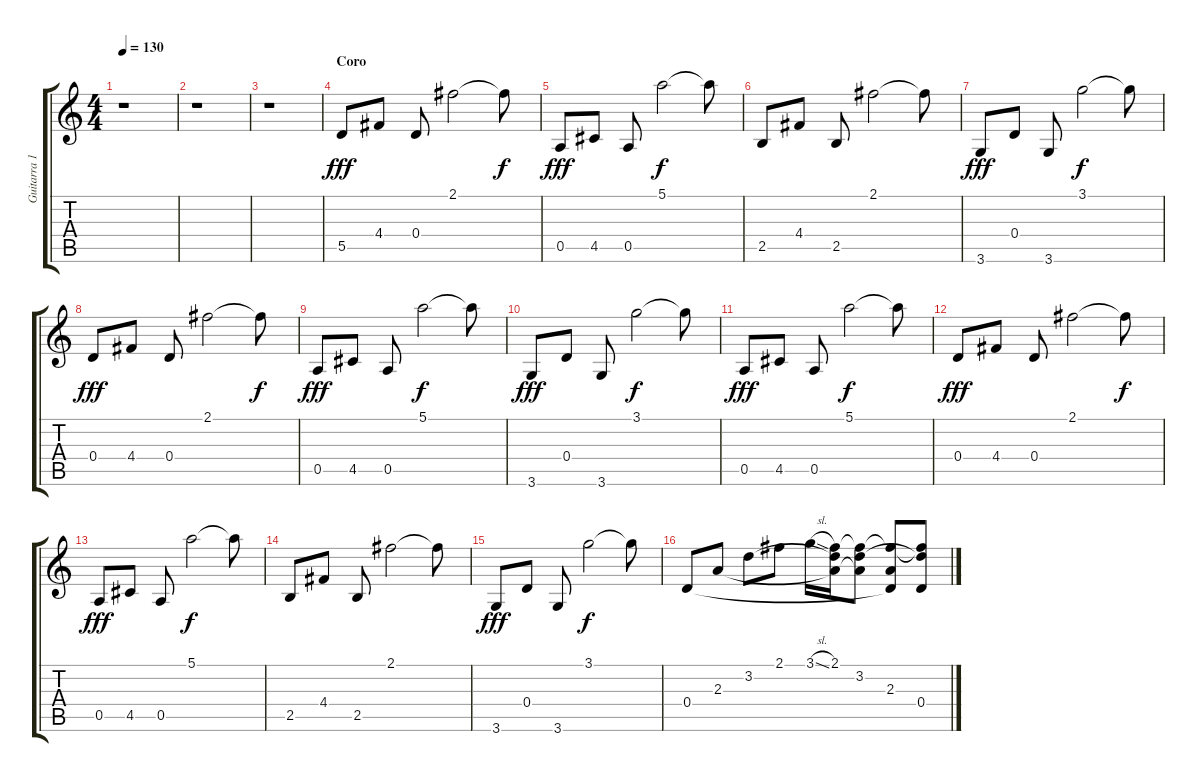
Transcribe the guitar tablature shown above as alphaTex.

\track ("Guitarra 1" "Guitarra 1") {instrument acousticguitarsteel}
\staff {score tabs}
\tuning (E4 B3 G3 D3 A2 E2) {hide}
\ts (4 4)
\tempo 130
\clef g2
\ks c
r.1{dy f} |
r.1 |
r.1 |
\section ("" "Coro")
5.5.8{dy fff} 4.4.8 0.4.8 2.1.2 2.1{t}.8{dy f} |
0.5.8{dy fff} 4.5.8 0.5.8 5.1.2{dy f} 5.1{t}.8 |
2.5.8 4.4.8 2.5.8 2.1.2 2.1{t}.8 |
3.6.8{dy fff} 0.4.8 3.6.8 3.1.2{dy f} 3.1{t}.8 |
0.4.8{dy fff} 4.4.8 0.4.8 2.1.2 2.1{t}.8{dy f} |
0.5.8{dy fff} 4.5.8 0.5.8 5.1.2{dy f} 5.1{t}.8 |
3.6.8{dy fff} 0.4.8 3.6.8 3.1.2{dy f} 3.1{t}.8 |
0.5.8{dy fff} 4.5.8 0.5.8 5.1.2{dy f} 5.1{t}.8 |
0.4.8{dy fff} 4.4.8 0.4.8 2.1.2 2.1{t}.8{dy f} |
0.5.8{dy fff} 4.5.8 0.5.8 5.1.2{dy f} 5.1{t}.8 |
2.5.8 4.4.8 2.5.8 2.1.2 2.1{t}.8 |
3.6.8{dy fff} 0.4.8 3.6.8 3.1.2{dy f} 3.1{t}.8 |
0.4.8 2.3.8 3.2.8 2.1.8 3.1{sl}.16 (2.1 3.2{t} 2.3{t}).16 (2.1{t} 3.2 2.3{t}).8 (2.1{t} 2.3 0.4{t}).8 (2.1{t} 3.2{t} 0.4).8
